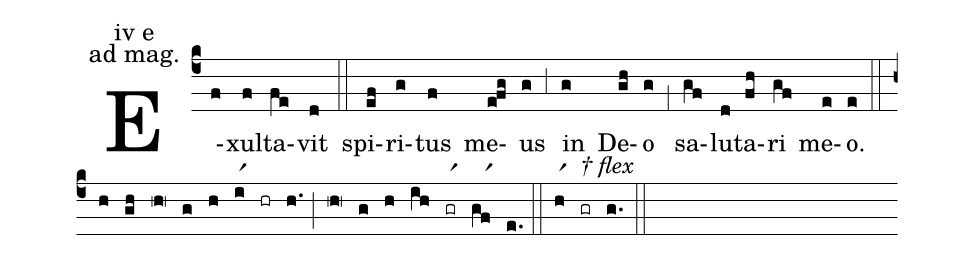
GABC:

annotation: iv e;
annotation: ad mag.;
%%
(c4)E(f)xul(f)ta(fe)vit(d) (::) spi(ef)ri(g)tus(f) me(efg)us(g) (;3) in(g) De(gh)o(g) (;1) sa(gf)lu(d)ta(fh)ri(gf) me(e)o.(e) (::)
(h) (gh) (hR) (g) (h) (ir1) (hr) (h.) (;)
(hR) (g) (h) (ih) (grr1) (gfr1) (e.) (::)
(hr1) (gr[alt:† flex]) (g.) (::)
